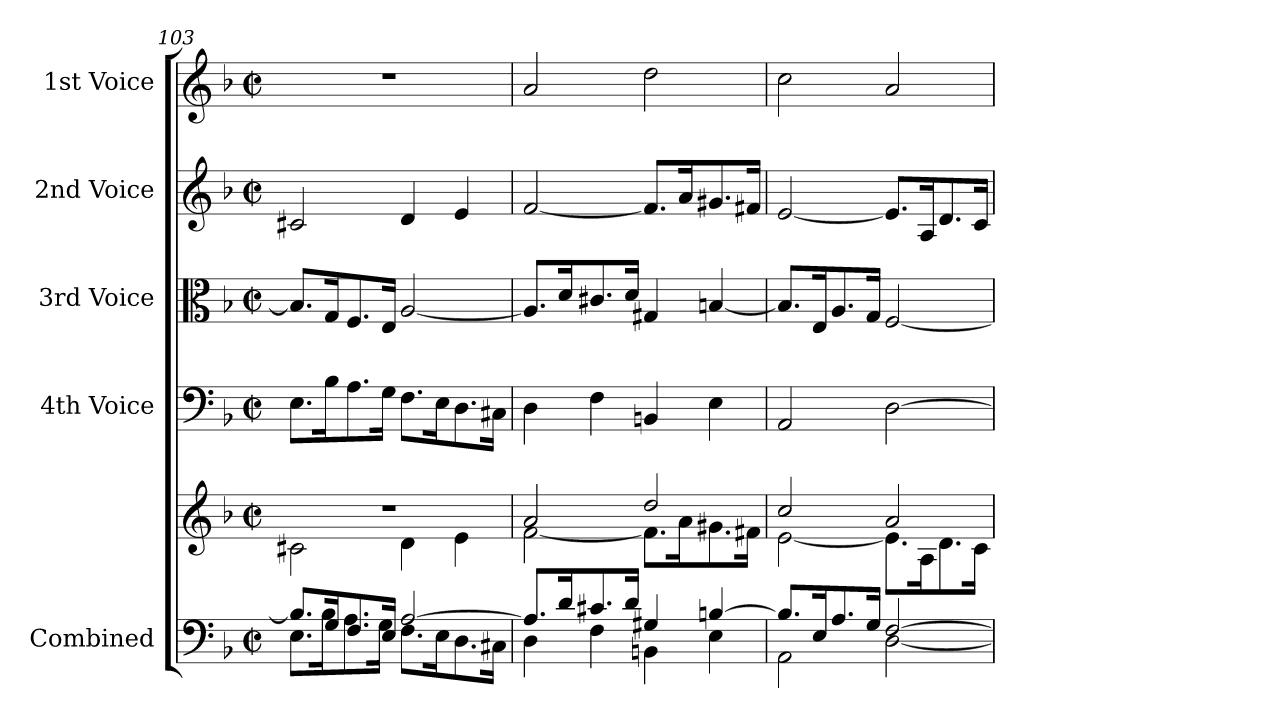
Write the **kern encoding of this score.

**kern	**kern	**kern	**kern	**kern	**kern
*part5	*part5	*part4	*part3	*part2	*part1
*staff6	*staff5	*staff4	*staff3	*staff2	*staff1
*I"Combined	*	*I"4th Voice	*I"3rd Voice	*I"2nd Voice	*I"1st Voice
*clefF4	*clefG2	*clefF4	*clefC3	*clefG2	*clefG2
*k[b-]	*k[b-]	*k[b-]	*k[b-]	*k[b-]	*k[b-]
*M2/2	*M2/2	*M2/2	*M2/2	*M2/2	*M2/2
*met(c|)	*met(c|)	*met(c|)	*met(c|)	*met(c|)	*met(c|)
=103	=103	=103	=103	=103	=103
*^	*^	*	*	*	*
8.B-/L]	8.E\L	1r	2c#X\	8.E\L	8.B-/L]	2c#X/	1r
16G/K	16B-\K	.	.	16B-\K	16G/K	.	.
8.F/	8.A\	.	.	8.A\	8.F/	.	.
16E/Jk	16G\Jk	.	.	16G\Jk	16E/Jk	.	.
[2A/	8.F\L	.	4d\	8.F\L	[2A/	4d/	.
.	16E\K	.	.	16E\K	.	.	.
.	8.D\	.	4e\	8.D\	.	4e/	.
.	16C#X\Jk	.	.	16C#X\Jk	.	.	.
=104	=104	=104	=104	=104	=104	=104	=104
8.A/L]	4D\	2a/	[2f\	4D\	8.A/L]	[2f/	2a/
16d/K	.	.	.	.	16d/K	.	.
8.c#X/	4F\	.	.	4F\	8.c#X/	.	.
16d/Jk	.	.	.	.	16d/Jk	.	.
4G#X/	4BBn\	2dd/	8.f\L]	4BBn/	4G#X/	8.f/L]	2dd\
.	.	.	16a\K	.	.	16a/K	.
[4Bn/	4E\	.	8.g#X\	4E\	[4Bn/	8.g#X/	.
.	.	.	16f#X\Jk	.	.	16f#X/Jk	.
=105	=105	=105	=105	=105	=105	=105	=105
8.B/L]	2AA\	2cc/	[2e\	2AA/	8.B/L]	[2e/	2cc\
16E/K	.	.	.	.	16E/K	.	.
8.A/	.	.	.	.	8.A/	.	.
16G/Jk	.	.	.	.	16G/Jk	.	.
[2F/	[2D\	2a/	8.e\L]	[2D\	[2F/	8.e/L]	2a/
.	.	.	16A\K	.	.	16A/K	.
.	.	.	8.d\	.	.	8.d/	.
.	.	.	16c\Jk	.	.	16c/Jk	.
*v	*v	*	*	*	*	*	*
*	*v	*v	*	*	*	*
=	=	=	=	=	=
*-	*-	*-	*-	*-	*-
